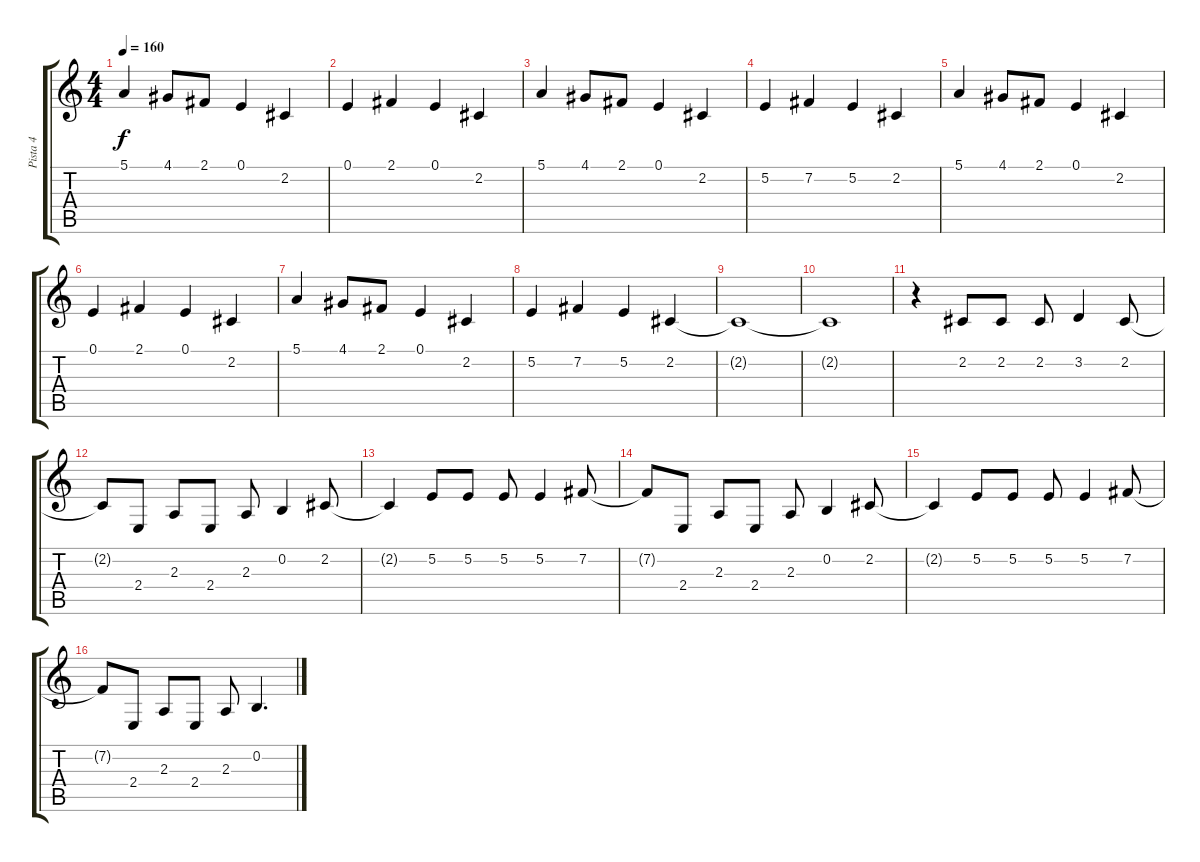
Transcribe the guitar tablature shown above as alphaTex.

\track ("Pista 4" "Pista 4") {instrument electricgrandpiano}
\staff {score tabs}
\tuning (E4 B3 G3 D3 A2 E2) {hide}
\ts (4 4)
\tempo 160
\clef g2
\ks c
5.1.4{dy f} 4.1.8 2.1.8 0.1.4 2.2.4 |
0.1.4 2.1.4 0.1.4 2.2.4 |
5.1.4 4.1.8 2.1.8 0.1.4 2.2.4 |
5.2.4 7.2.4 5.2.4 2.2.4 |
5.1.4 4.1.8 2.1.8 0.1.4 2.2.4 |
0.1.4 2.1.4 0.1.4 2.2.4 |
5.1.4 4.1.8 2.1.8 0.1.4 2.2.4 |
5.2.4 7.2.4 5.2.4 2.2.4 |
2.2{t}.1 |
2.2{t}.1 |
r.4 2.2.8 2.2.8 2.2.8 3.2.4 2.2.8 |
2.2{t}.8 2.4.8 2.3.8 2.4.8 2.3.8 0.2.4 2.2.8 |
2.2{t}.4 5.2.8 5.2.8 5.2.8 5.2.4 7.2.8 |
7.2{t}.8 2.4.8 2.3.8 2.4.8 2.3.8 0.2.4 2.2.8 |
2.2{t}.4 5.2.8 5.2.8 5.2.8 5.2.4 7.2.8 |
7.2{t}.8 2.4.8 2.3.8 2.4.8 2.3.8 0.2.4{d}
